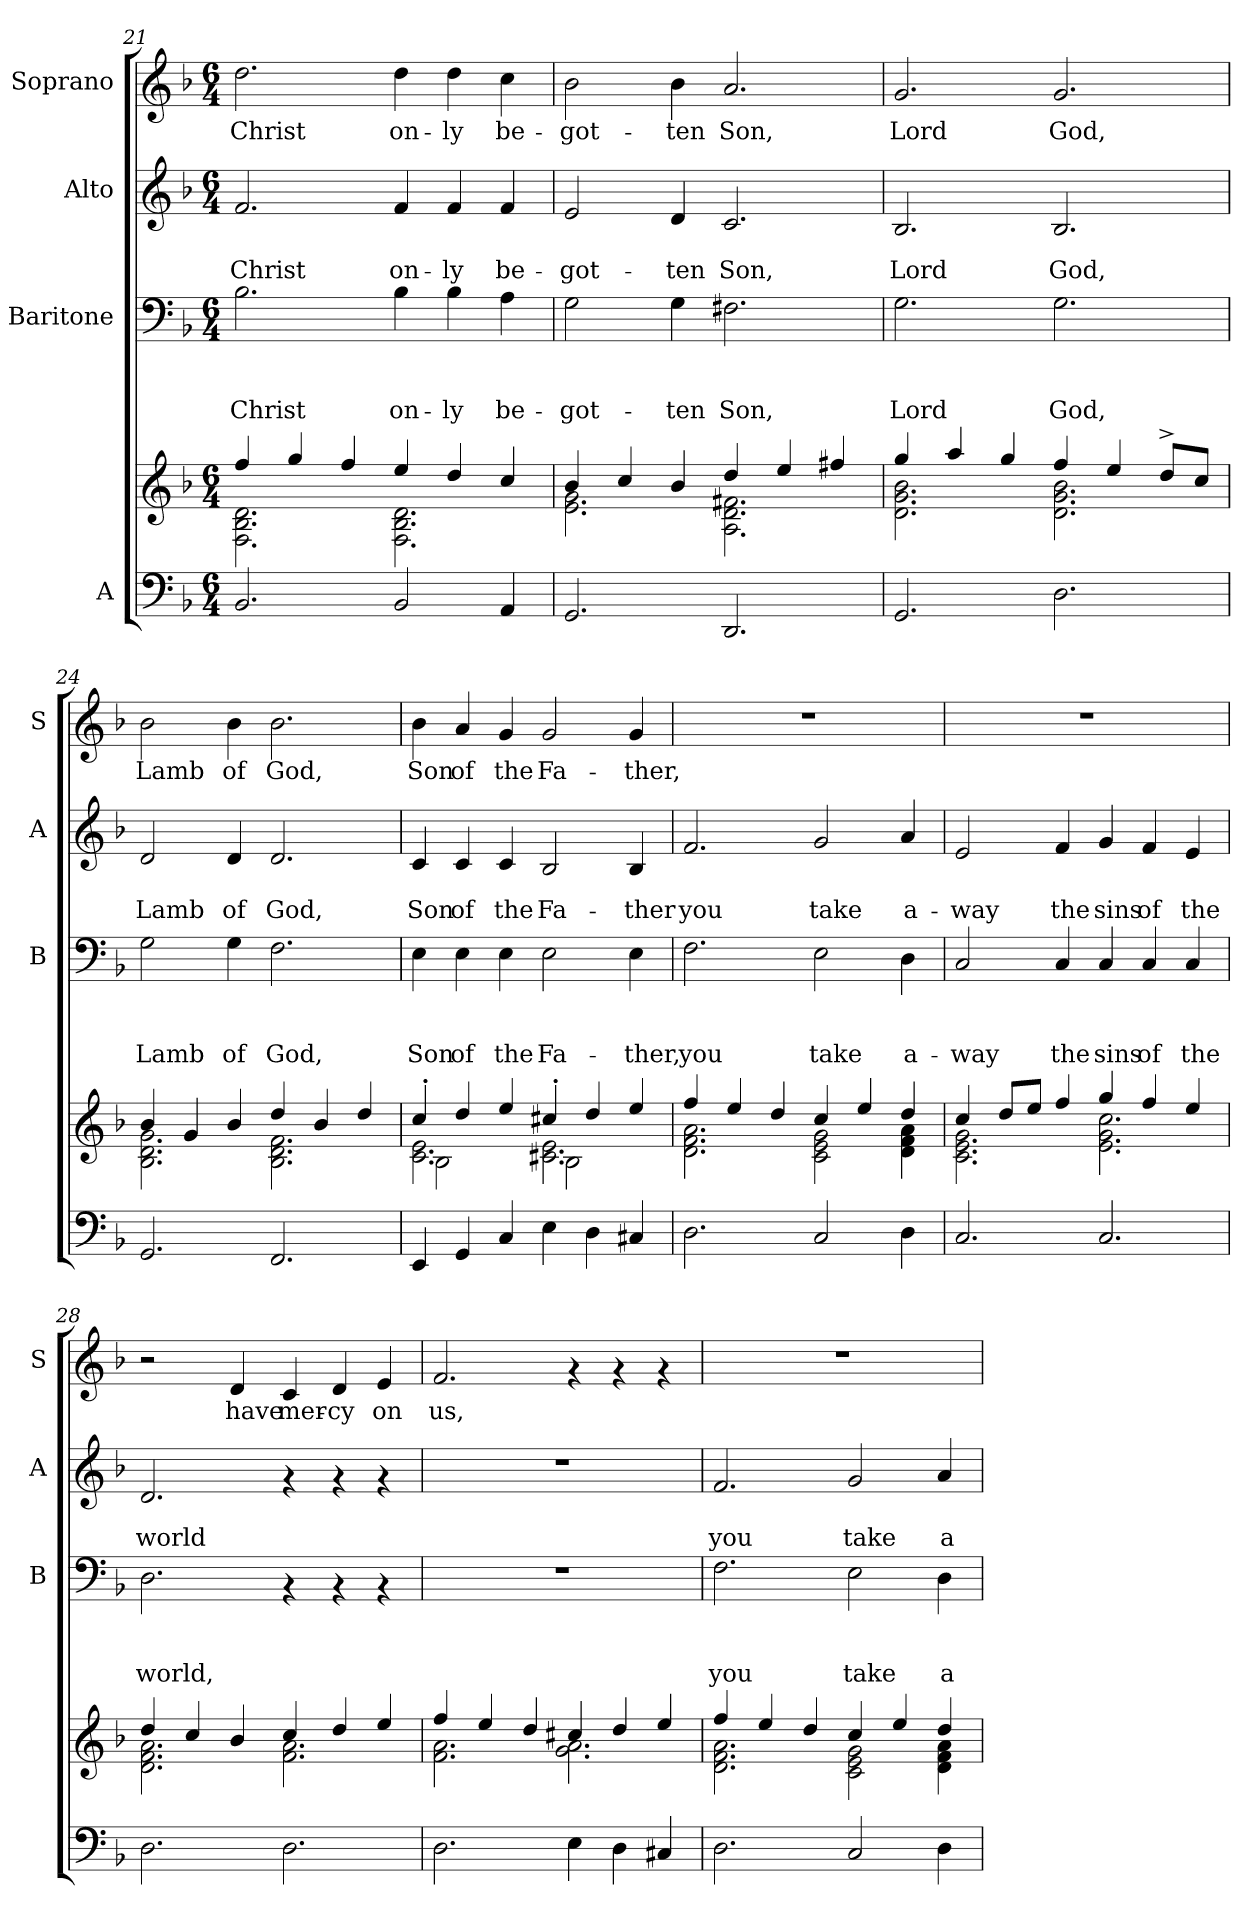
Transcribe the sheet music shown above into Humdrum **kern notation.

**kern	**kern	**kern	**text	**text	**text	**kern	**text	**text	**kern	**text
*part4	*part4	*part3	*part3	*part3	*part3	*part2	*part2	*part2	*part1	*part1
*staff5	*staff4	*staff3	*staff3	*staff3	*staff3	*staff2	*staff2	*staff2	*staff1	*staff1
*I"A	*	*I"Baritone	*	*	*	*I"Alto	*	*	*I"Soprano	*
*	*	*I'B	*	*	*	*I'A	*	*	*I'S	*
*clefF4	*clefG2	*clefF4	*	*	*	*clefG2	*	*	*clefG2	*
*k[b-]	*k[b-]	*k[b-]	*	*	*	*k[b-]	*	*	*k[b-]	*
*F:	*F:	*F:	*	*	*	*F:	*	*	*F:	*
*M6/4	*M6/4	*M6/4	*	*	*	*M6/4	*	*	*M6/4	*
=21	=21	=21	=21	=21	=21	=21	=21	=21	=21	=21
*	*^	*	*	*	*	*	*	*	*	*
!	!	!	!	!	!	!LO:LY:b	!	!	!LO:LY:b	!	!LO:LY:b
2.BB-/	4ff/	2.F\ 2.B-\ 2.d\	2.B-\	.	.	Christ	2.f/	.	Christ	2.dd\	Christ
.	4gg/	.	.	.	.	.	.	.	.	.	.
.	4ff/	.	.	.	.	.	.	.	.	.	.
!	!	!	!	!	!	!LO:LY:b	!	!	!LO:LY:b	!	!LO:LY:b
2BB-/	4ee/	2.F\ 2.B-\ 2.d\	4B-\	.	.	on-	4f/	.	on-	4dd\	on-
!	!	!	!	!	!	!LO:LY:b	!	!	!LO:LY:b	!	!LO:LY:b
.	4dd/	.	4B-\	.	.	-ly	4f/	.	-ly	4dd\	-ly
!	!	!	!	!	!	!LO:LY:b	!	!	!LO:LY:b	!	!LO:LY:b
4AA/	4cc/	.	4A\	.	.	be-	4f/	.	be-	4cc\	be-
=22	=22	=22	=22	=22	=22	=22	=22	=22	=22	=22	=22
!	!	!	!	!	!	!LO:LY:b	!	!	!LO:LY:b	!	!LO:LY:b
2.GG/	4b-/	2.e\ 2.g\	2G\	.	.	-got-	2e/	.	-got-	2b-\	-got-
.	4cc/	.	.	.	.	.	.	.	.	.	.
!	!	!	!	!	!	!LO:LY:b	!	!	!LO:LY:b	!	!LO:LY:b
.	4b-/	.	4G\	.	.	-ten	4d/	.	-ten	4b-\	-ten
!	!	!	!	!	!	!LO:LY:b	!	!	!LO:LY:b	!	!LO:LY:b
2.DD/	4dd/	2.A\ 2.d\ 2.f#X\	2.F#X\	.	.	Son,	2.c/	.	Son,	2.a/	Son,
.	4ee/	.	.	.	.	.	.	.	.	.	.
.	4ff#X/	.	.	.	.	.	.	.	.	.	.
!!LO:PB:g=z
=23	=23	=23	=23	=23	=23	=23	=23	=23	=23	=23	=23
!	!	!	!	!	!	!LO:LY:b	!	!	!LO:LY:b	!	!LO:LY:b
2.GG/	4gg/	2.d\ 2.g\ 2.b-\	2.G\	.	.	Lord	2.B-/	.	Lord	2.g/	Lord
.	4aa/	.	.	.	.	.	.	.	.	.	.
.	4gg/	.	.	.	.	.	.	.	.	.	.
!	!	!	!	!	!	!LO:LY:b	!	!	!LO:LY:b	!	!LO:LY:b
2.D\	4ff/	2.d\ 2.g\ 2.b-\	2.G\	.	.	God,	2.B-/	.	God,	2.g/	God,
.	4ee/	.	.	.	.	.	.	.	.	.	.
.	8dd^>/L	.	.	.	.	.	.	.	.	.	.
.	8cc/J	.	.	.	.	.	.	.	.	.	.
=24	=24	=24	=24	=24	=24	=24	=24	=24	=24	=24	=24
!	!	!	!	!	!	!LO:LY:b	!	!	!LO:LY:b	!	!LO:LY:b
2.GG/	4b-/	2.B-\ 2.d\ 2.g\	2G\	.	.	Lamb	2d/	.	Lamb	2b-\	Lamb
.	4g/	.	.	.	.	.	.	.	.	.	.
!	!	!	!	!	!	!LO:LY:b	!	!	!LO:LY:b	!	!LO:LY:b
.	4b-/	.	4G\	.	.	of	4d/	.	of	4b-\	of
!	!	!	!	!	!	!LO:LY:b	!	!	!LO:LY:b	!	!LO:LY:b
2.FF/	4dd/	2.B-\ 2.d\ 2.f\	2.F\	.	.	God,	2.d/	.	God,	2.b-\	God,
.	4b-/	.	.	.	.	.	.	.	.	.	.
.	4dd/	.	.	.	.	.	.	.	.	.	.
=25	=25	=25	=25	=25	=25	=25	=25	=25	=25	=25	=25
*	*	*^	*	*	*	*	*	*	*	*	*
!	!	!	!	!	!	!	!LO:LY:b	!	!	!LO:LY:b	!	!LO:LY:b
4EE/	4cc'>/	2.c\ 2.e\	2B-\	4E\	.	.	Son	4c/	.	Son	4b-\	Son
!	!	!	!	!	!	!	!LO:LY:b	!	!	!LO:LY:b	!	!LO:LY:b
4GG/	4dd/	.	.	4E\	.	.	of	4c/	.	of	4a/	of
!	!	!	!	!	!	!	!LO:LY:b	!	!	!LO:LY:b	!	!LO:LY:b
4C/	4ee/	.	4ryy	4E\	.	.	the	4c/	.	the	4g/	the
!	!	!	!	!	!	!	!LO:LY:b	!	!	!LO:LY:b	!	!LO:LY:b
4E\	4cc#X'>/	2.c#X\ 2.e\	2B-\	2E\	.	.	Fa-	2B-/	.	Fa-	2g/	Fa-
4D\	4dd/	.	.	.	.	.	.	.	.	.	.	.
!	!	!	!	!	!	!	!LO:LY:b	!	!	!LO:LY:b	!	!LO:LY:b
4C#X/	4ee/	.	4ryy	4E\	.	.	-ther,	4B-/	.	-ther	4g/	-ther,
=26	=26	=26	=26	=26	=26	=26	=26	=26	=26	=26	=26	=26
!	!	!	!	!	!	!	!LO:LY:b	!	!	!LO:LY:b	!	!
*	*	*v	*v	*	*	*	*	*	*	*	*	*
2.D\	4ff/	2.d\ 2.f\ 2.a\	2.F\	.	.	you	2.f/	.	you	1.r	.
.	4ee/	.	.	.	.	.	.	.	.	.	.
.	4dd/	.	.	.	.	.	.	.	.	.	.
!	!	!	!	!	!	!LO:LY:b	!	!	!LO:LY:b	!	!
2C/	4cc/	2c\ 2e\ 2g\	2E\	.	.	take	2g/	.	take	.	.
.	4ee/	.	.	.	.	.	.	.	.	.	.
!	!	!	!	!	!	!LO:LY:b	!	!	!LO:LY:b	!	!
4D\	4dd/	4d\ 4f\ 4a\	4D\	.	.	a-	4a/	.	a-	.	.
!!LO:LB:g=z
=27	=27	=27	=27	=27	=27	=27	=27	=27	=27	=27	=27
!	!	!	!	!	!	!LO:LY:b	!	!	!LO:LY:b	!	!
2.C/	4cc/	2.c\ 2.e\ 2.g\	2C/	.	.	-way	2e/	.	-way	1.r	.
.	8dd/L	.	.	.	.	.	.	.	.	.	.
.	8ee/J	.	.	.	.	.	.	.	.	.	.
!	!	!	!	!	!	!LO:LY:b	!	!	!LO:LY:b	!	!
.	4ff/	.	4C/	.	.	the	4f/	.	the	.	.
!	!	!	!	!	!	!LO:LY:b	!	!	!LO:LY:b	!	!
2.C/	4gg/	2.e\ 2.g\ 2.cc\	4C/	.	.	sins	4g/	.	sins	.	.
!	!	!	!	!	!	!LO:LY:b	!	!	!LO:LY:b	!	!
.	4ff/	.	4C/	.	.	of	4f/	.	of	.	.
!	!	!	!	!	!	!LO:LY:b	!	!	!LO:LY:b	!	!
.	4ee/	.	4C/	.	.	the	4e/	.	the	.	.
=28	=28	=28	=28	=28	=28	=28	=28	=28	=28	=28	=28
!	!	!	!	!	!	!LO:LY:b	!	!	!LO:LY:b	!	!
2.D\	4dd/	2.d\ 2.f\ 2.a\	2.D\	.	.	world,	2.d/	.	world	2r	.
.	4cc/	.	.	.	.	.	.	.	.	.	.
!	!	!	!	!	!	!	!	!	!	!	!LO:LY:b
.	4b-/	.	.	.	.	.	.	.	.	4d/	have
!	!	!	!	!	!	!	!	!	!	!	!LO:LY:b
2.D\	4cc/	2.f\ 2.a\	4rAA	.	.	.	4rf	.	.	4c/	mer-
!	!	!	!	!	!	!	!	!	!	!	!LO:LY:b
.	4dd/	.	4rAA	.	.	.	4rf	.	.	4d/	-cy
!	!	!	!	!	!	!	!	!	!	!	!LO:LY:b
.	4ee/	.	4rAA	.	.	.	4rf	.	.	4e/	on
=29	=29	=29	=29	=29	=29	=29	=29	=29	=29	=29	=29
!	!	!	!	!	!	!	!	!	!	!	!LO:LY:b
2.D\	4ff/	2.f\ 2.a\	1.r	.	.	.	1.r	.	.	2.f/	us,
.	4ee/	.	.	.	.	.	.	.	.	.	.
.	4dd/	.	.	.	.	.	.	.	.	.	.
4E\	4cc#X/	2.g\ 2.a\	.	.	.	.	.	.	.	4rf	.
4D\	4dd/	.	.	.	.	.	.	.	.	4rf	.
4C#X/	4ee/	.	.	.	.	.	.	.	.	4rf	.
=30	=30	=30	=30	=30	=30	=30	=30	=30	=30	=30	=30
!	!	!	!	!	!	!LO:LY:b	!	!	!LO:LY:b	!	!
2.D\	4ff/	2.d\ 2.f\ 2.a\	2.F\	.	.	you	2.f/	.	you	1.r	.
.	4ee/	.	.	.	.	.	.	.	.	.	.
.	4dd/	.	.	.	.	.	.	.	.	.	.
!	!	!	!	!	!	!LO:LY:b	!	!	!LO:LY:b	!	!
2C/	4cc/	2c\ 2e\ 2g\	2E\	.	.	take	2g/	.	take	.	.
.	4ee/	.	.	.	.	.	.	.	.	.	.
!	!	!	!	!	!	!LO:LY:b	!	!	!LO:LY:b	!	!
4D\	4dd/	4d\ 4f\ 4a\	4D\	.	.	a-	4a/	.	a-	.	.
*	*v	*v	*	*	*	*	*	*	*	*	*
=	=	=	=	=	=	=	=	=	=	=
*-	*-	*-	*-	*-	*-	*-	*-	*-	*-	*-
